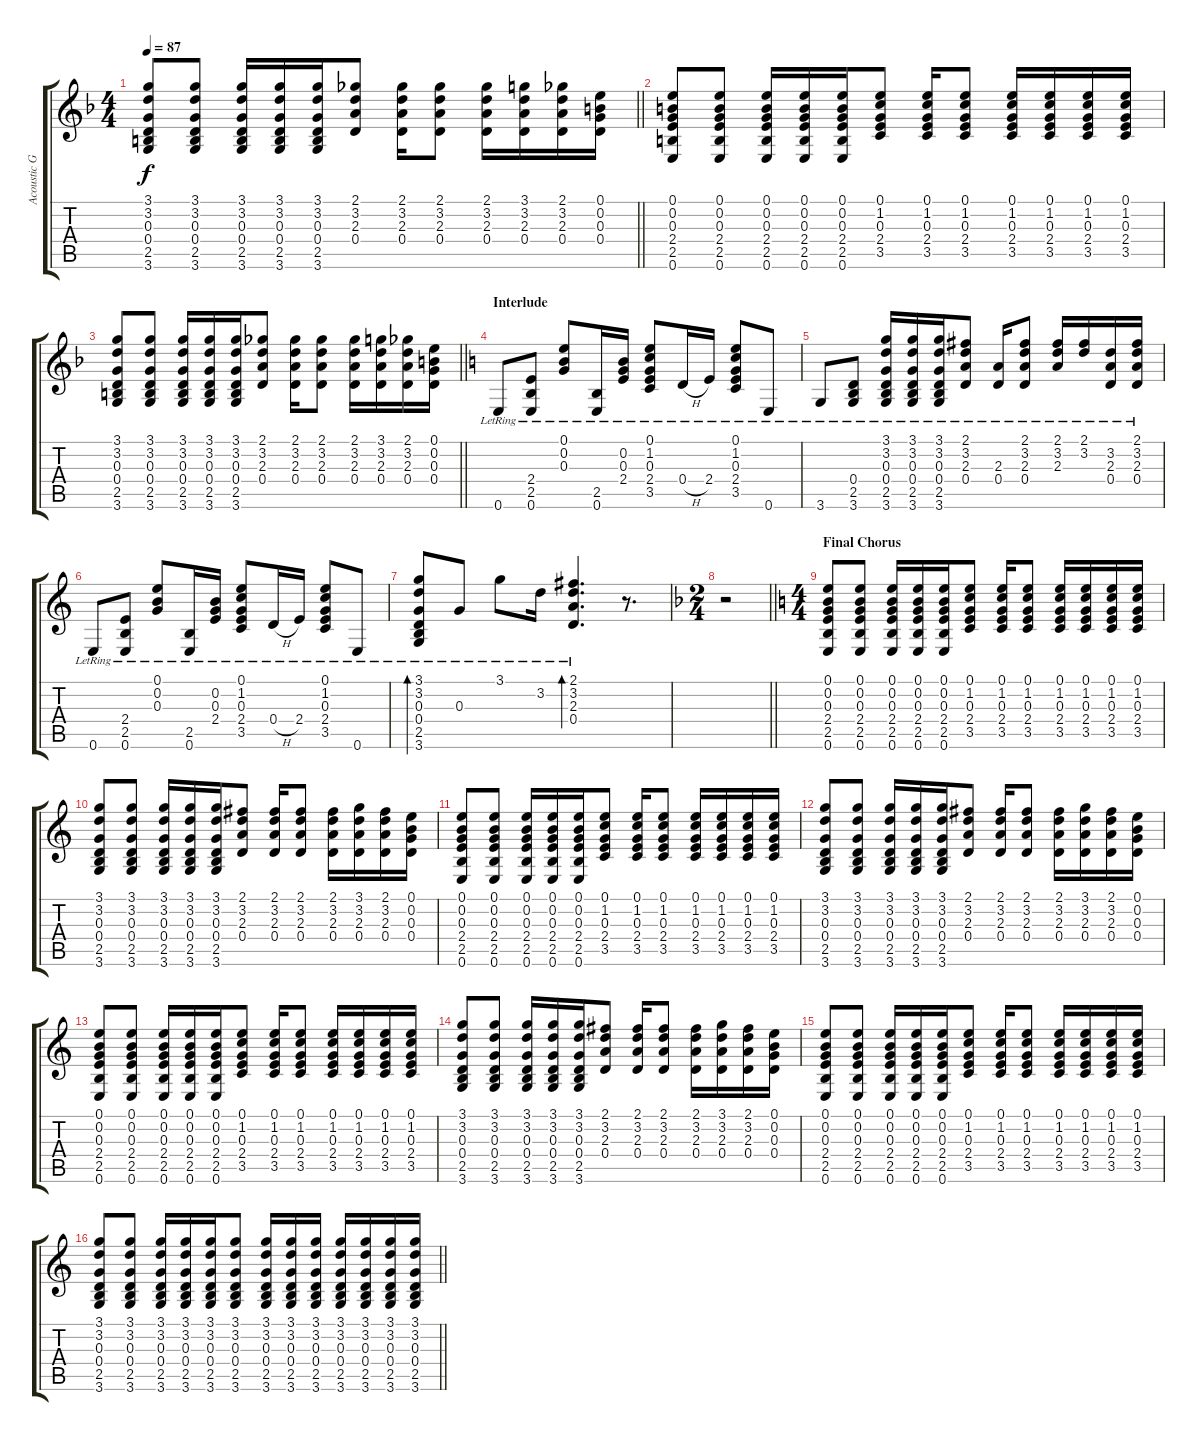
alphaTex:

\track ("Acoustic Guitar" "Acoustic G") {instrument acousticguitarsteel}
\staff {score tabs}
\tuning (E4 B3 G3 D3 A2 E2) {hide}
\ts (4 4)
\tempo 87
\clef g2
\barLineRight lightlight
\ks f
(3.1 3.2 0.3 0.4 2.5 3.6).8{dy f} (3.1 3.2 0.3 0.4 2.5 3.6).8 (3.1 3.2 0.3 0.4 2.5 3.6).16 (3.1 3.2 0.3 0.4 2.5 3.6).16 (3.1 3.2 0.3 0.4 2.5 3.6).16 (2.1 3.2 2.3 0.4).8 (2.1 3.2 2.3 0.4).16 (2.1 3.2 2.3 0.4).8 (2.1 3.2 2.3 0.4).16 (3.1 3.2 2.3 0.4).16 (2.1 3.2 2.3 0.4).16 (0.1 0.2 0.3 0.4).16 |
(0.1 0.2 0.3 2.4 2.5 0.6).8 (0.1 0.2 0.3 2.4 2.5 0.6).8 (0.1 0.2 0.3 2.4 2.5 0.6).16 (0.1 0.2 0.3 2.4 2.5 0.6).16 (0.1 0.2 0.3 2.4 2.5 0.6).16 (0.1 1.2 0.3 2.4 3.5).8 (0.1 1.2 0.3 2.4 3.5).16 (0.1 1.2 0.3 2.4 3.5).8 (0.1 1.2 0.3 2.4 3.5).16 (0.1 1.2 0.3 2.4 3.5).16 (0.1 1.2 0.3 2.4 3.5).16 (0.1 1.2 0.3 2.4 3.5).16 |
\barLineRight lightlight
(3.1 3.2 0.3 0.4 2.5 3.6).8 (3.1 3.2 0.3 0.4 2.5 3.6).8 (3.1 3.2 0.3 0.4 2.5 3.6).16 (3.1 3.2 0.3 0.4 2.5 3.6).16 (3.1 3.2 0.3 0.4 2.5 3.6).16 (2.1 3.2 2.3 0.4).8 (2.1 3.2 2.3 0.4).16 (2.1 3.2 2.3 0.4).8 (2.1 3.2 2.3 0.4).16 (3.1 3.2 2.3 0.4).16 (2.1 3.2 2.3 0.4).16 (0.1 0.2 0.3 0.4).16 |
\section ("" "Interlude")
\ks c
0.6{lr}.8{volume 9} (2.4{lr} 2.5{lr} 0.6{lr}).8 (0.1{lr} 0.2{lr} 0.3{lr}).8 (2.5{lr} 0.6{lr}).16 (0.2{lr} 0.3{lr} 2.4{lr}).16 (0.1{lr} 1.2{lr} 0.3{lr} 2.4{lr} 3.5{lr}).8 0.4{h lr}.16 2.4{lr}.16 (0.1{lr} 1.2{lr} 0.3{lr} 2.4{lr} 3.5{lr}).8 0.6{lr}.8 |
3.6{lr}.8 (0.4{lr} 2.5{lr} 3.6{lr}).8 (3.1{lr} 3.2{lr} 0.3{lr} 0.4{lr} 2.5{lr} 3.6{lr}).16 (3.1{lr} 3.2{lr} 0.3{lr} 0.4{lr} 2.5{lr} 3.6{lr}).16 (3.1{lr} 3.2{lr} 0.3{lr} 0.4{lr} 2.5{lr} 3.6{lr}).16 (2.1{lr} 3.2{lr} 2.3{lr} 0.4{lr}).8 (2.3{lr} 0.4{lr}).16 (2.1{lr} 3.2{lr} 2.3{lr} 0.4{lr}).8 (2.1{lr} 3.2{lr} 2.3{lr}).16 (2.1{lr} 3.2{lr}).16 (3.2{lr} 2.3{lr} 0.4{lr}).16 (2.1{lr} 3.2{lr} 2.3{lr} 0.4{lr}).16 |
0.6{lr}.8 (2.4{lr} 2.5{lr} 0.6{lr}).8 (0.1{lr} 0.2{lr} 0.3{lr}).8 (2.5{lr} 0.6{lr}).16 (0.2{lr} 0.3{lr} 2.4{lr}).16 (0.1{lr} 1.2{lr} 0.3{lr} 2.4{lr} 3.5{lr}).8 0.4{h lr}.16 2.4{lr}.16 (0.1{lr} 1.2{lr} 0.3{lr} 2.4{lr} 3.5{lr}).8 0.6{lr}.8 |
(3.1{lr} 3.2{lr} 0.3{lr} 0.4{lr} 2.5{lr} 3.6{lr}).8{bd 60} 0.3{lr}.8 3.1{lr}.8 3.2{lr}.16 (2.1{lr} 3.2{lr} 2.3{lr} 0.4{lr}).4{d bd 60} r.8{d} |
\ts (2 4)
\barLineRight lightlight
\ks f
r.2 |
\ts (4 4)
\section ("" "Final Chorus")
\ks c
(0.1 0.2 0.3 2.4 2.5 0.6).8{volume 11} (0.1 0.2 0.3 2.4 2.5 0.6).8 (0.1 0.2 0.3 2.4 2.5 0.6).16 (0.1 0.2 0.3 2.4 2.5 0.6).16 (0.1 0.2 0.3 2.4 2.5 0.6).16 (0.1 1.2 0.3 2.4 3.5).8 (0.1 1.2 0.3 2.4 3.5).16 (0.1 1.2 0.3 2.4 3.5).8 (0.1 1.2 0.3 2.4 3.5).16 (0.1 1.2 0.3 2.4 3.5).16 (0.1 1.2 0.3 2.4 3.5).16 (0.1 1.2 0.3 2.4 3.5).16 |
(3.1 3.2 0.3 0.4 2.5 3.6).8 (3.1 3.2 0.3 0.4 2.5 3.6).8 (3.1 3.2 0.3 0.4 2.5 3.6).16 (3.1 3.2 0.3 0.4 2.5 3.6).16 (3.1 3.2 0.3 0.4 2.5 3.6).16 (2.1 3.2 2.3 0.4).8 (2.1 3.2 2.3 0.4).16 (2.1 3.2 2.3 0.4).8 (2.1 3.2 2.3 0.4).16 (3.1 3.2 2.3 0.4).16 (2.1 3.2 2.3 0.4).16 (0.1 0.2 0.3 0.4).16 |
(0.1 0.2 0.3 2.4 2.5 0.6).8 (0.1 0.2 0.3 2.4 2.5 0.6).8 (0.1 0.2 0.3 2.4 2.5 0.6).16 (0.1 0.2 0.3 2.4 2.5 0.6).16 (0.1 0.2 0.3 2.4 2.5 0.6).16 (0.1 1.2 0.3 2.4 3.5).8 (0.1 1.2 0.3 2.4 3.5).16 (0.1 1.2 0.3 2.4 3.5).8 (0.1 1.2 0.3 2.4 3.5).16 (0.1 1.2 0.3 2.4 3.5).16 (0.1 1.2 0.3 2.4 3.5).16 (0.1 1.2 0.3 2.4 3.5).16 |
(3.1 3.2 0.3 0.4 2.5 3.6).8 (3.1 3.2 0.3 0.4 2.5 3.6).8 (3.1 3.2 0.3 0.4 2.5 3.6).16 (3.1 3.2 0.3 0.4 2.5 3.6).16 (3.1 3.2 0.3 0.4 2.5 3.6).16 (2.1 3.2 2.3 0.4).8 (2.1 3.2 2.3 0.4).16 (2.1 3.2 2.3 0.4).8 (2.1 3.2 2.3 0.4).16 (3.1 3.2 2.3 0.4).16 (2.1 3.2 2.3 0.4).16 (0.1 0.2 0.3 0.4).16 |
(0.1 0.2 0.3 2.4 2.5 0.6).8 (0.1 0.2 0.3 2.4 2.5 0.6).8 (0.1 0.2 0.3 2.4 2.5 0.6).16 (0.1 0.2 0.3 2.4 2.5 0.6).16 (0.1 0.2 0.3 2.4 2.5 0.6).16 (0.1 1.2 0.3 2.4 3.5).8 (0.1 1.2 0.3 2.4 3.5).16 (0.1 1.2 0.3 2.4 3.5).8 (0.1 1.2 0.3 2.4 3.5).16 (0.1 1.2 0.3 2.4 3.5).16 (0.1 1.2 0.3 2.4 3.5).16 (0.1 1.2 0.3 2.4 3.5).16 |
(3.1 3.2 0.3 0.4 2.5 3.6).8 (3.1 3.2 0.3 0.4 2.5 3.6).8 (3.1 3.2 0.3 0.4 2.5 3.6).16 (3.1 3.2 0.3 0.4 2.5 3.6).16 (3.1 3.2 0.3 0.4 2.5 3.6).16 (2.1 3.2 2.3 0.4).8 (2.1 3.2 2.3 0.4).16 (2.1 3.2 2.3 0.4).8 (2.1 3.2 2.3 0.4).16 (3.1 3.2 2.3 0.4).16 (2.1 3.2 2.3 0.4).16 (0.1 0.2 0.3 0.4).16 |
(0.1 0.2 0.3 2.4 2.5 0.6).8 (0.1 0.2 0.3 2.4 2.5 0.6).8 (0.1 0.2 0.3 2.4 2.5 0.6).16 (0.1 0.2 0.3 2.4 2.5 0.6).16 (0.1 0.2 0.3 2.4 2.5 0.6).16 (0.1 1.2 0.3 2.4 3.5).8 (0.1 1.2 0.3 2.4 3.5).16 (0.1 1.2 0.3 2.4 3.5).8 (0.1 1.2 0.3 2.4 3.5).16 (0.1 1.2 0.3 2.4 3.5).16 (0.1 1.2 0.3 2.4 3.5).16 (0.1 1.2 0.3 2.4 3.5).16 |
\barLineRight lightlight
(3.1 3.2 0.3 0.4 2.5 3.6).8 (3.1 3.2 0.3 0.4 2.5 3.6).8 (3.1 3.2 0.3 0.4 2.5 3.6).16 (3.1 3.2 0.3 0.4 2.5 3.6).16 (3.1 3.2 0.3 0.4 2.5 3.6).16 (3.1 3.2 0.3 0.4 2.5 3.6).8 (3.1 3.2 0.3 0.4 2.5 3.6).16 (3.1 3.2 0.3 0.4 2.5 3.6).16 (3.1 3.2 0.3 0.4 2.5 3.6).16 (3.1 3.2 0.3 0.4 2.5 3.6).16 (3.1 3.2 0.3 0.4 2.5 3.6).16 (3.1 3.2 0.3 0.4 2.5 3.6).16 (3.1 3.2 0.3 0.4 2.5 3.6).16
